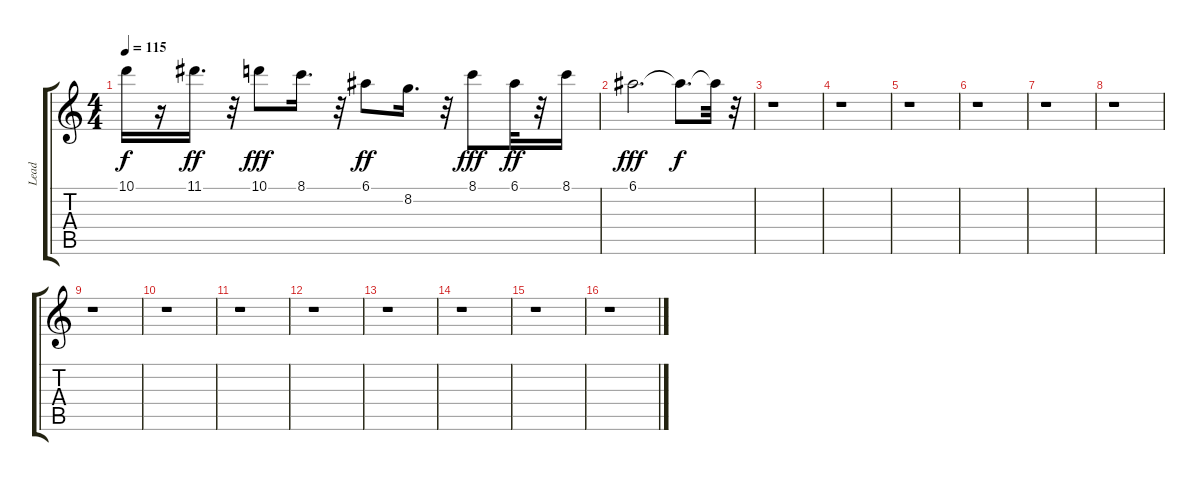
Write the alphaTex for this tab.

\track ("Lead" "Lead") {instrument acousticguitarnylon}
\staff {score tabs}
\tuning (E4 B3 G3 D3 A2 E2) {hide}
\ts (4 4)
\tempo 115
\clef g2
\ks c
10.1{t}.16{dy f} r.16 11.1.16{d dy ff} r.32 10.1.8{dy fff} 8.1.16{d} r.32 6.1.8{dy ff} 8.2.16{d} r.32 8.1.8{dy fff} 6.1.32{dy ff} r.32 8.1.16 |
6.1.2{d dy fff} 6.1{t}.8{d dy f} 6.1{t}.32 r.32 |
r.1 |
r.1 |
r.1 |
r.1 |
r.1 |
r.1 |
r.1 |
r.1 |
r.1 |
r.1 |
r.1 |
r.1 |
r.1 |
r.1
